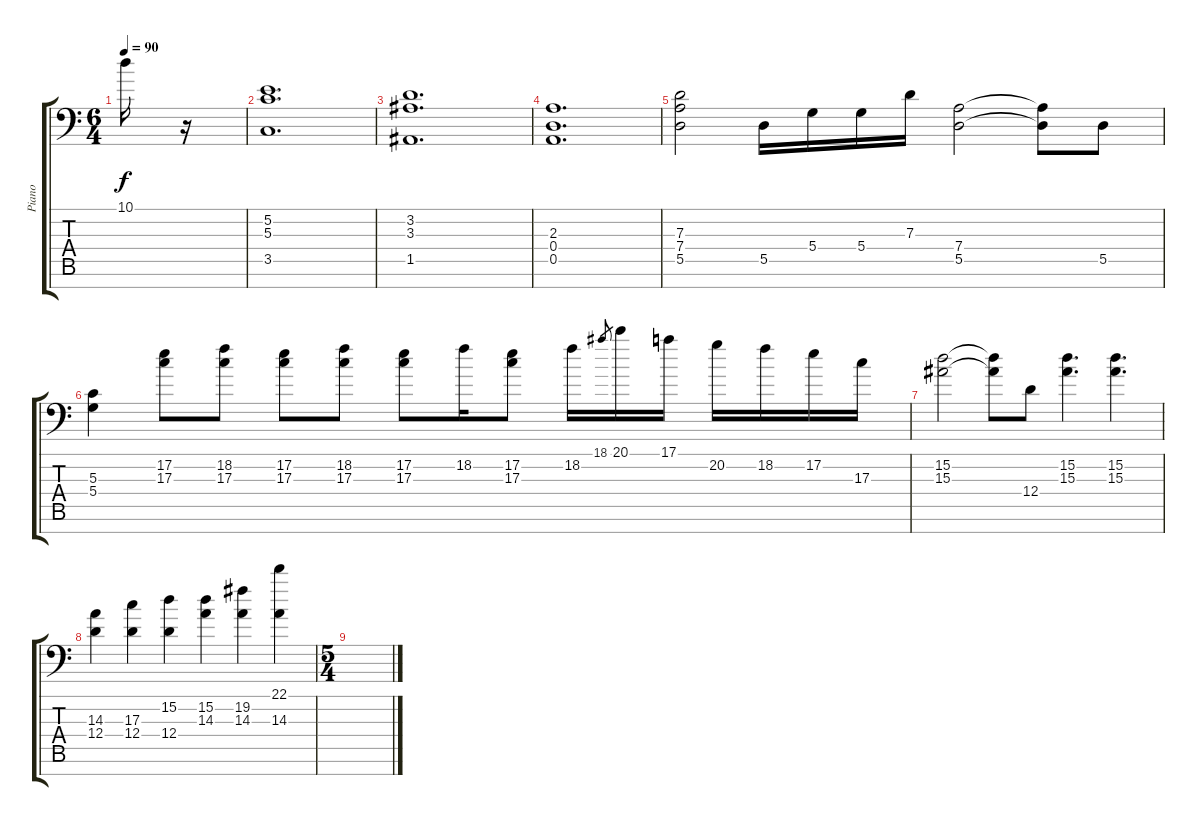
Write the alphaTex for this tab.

\track ("Piano" "Piano") {instrument brightacousticpiano}
\staff {score tabs}
\tuning (E4 B3 G3 D3 A2 E2 C-1) {hide}
\ts (6 4)
\tempo 90
\clef f4
\ks c
10.1.16{dy f} r.16 |
(5.2 5.3 3.5).1{d} |
(3.2 3.3 1.5).1{d} |
(2.3 0.4 0.5).1{d} |
(7.3 7.4 5.5).2 5.5.16 5.4.16 5.4.16 7.3.16 (7.4 5.5).2 (7.4{t} 5.5{t}).8 5.5.8 |
(5.3 5.4).4 (17.2 17.3).8 (18.2 17.3).8 (17.2 17.3).8 (18.2 17.3).8 (17.2 17.3).8 18.2.16 (17.2 17.3).8 18.2.16 18.1.8{gr} 20.1.16 17.1.16 20.2.16 18.2.16 17.2.16 17.3.16 |
(15.2 15.3).2 (15.2{t} 15.3{t}).8 12.4.8 (15.2 15.3).4{d} (15.2 15.3).4{d} |
(14.3 12.4).4 (17.3 12.4).4 (15.2 12.4).4 (15.2 14.3).4 (19.2 14.3).4 (22.1 14.3).4 |
\ts (5 4)
